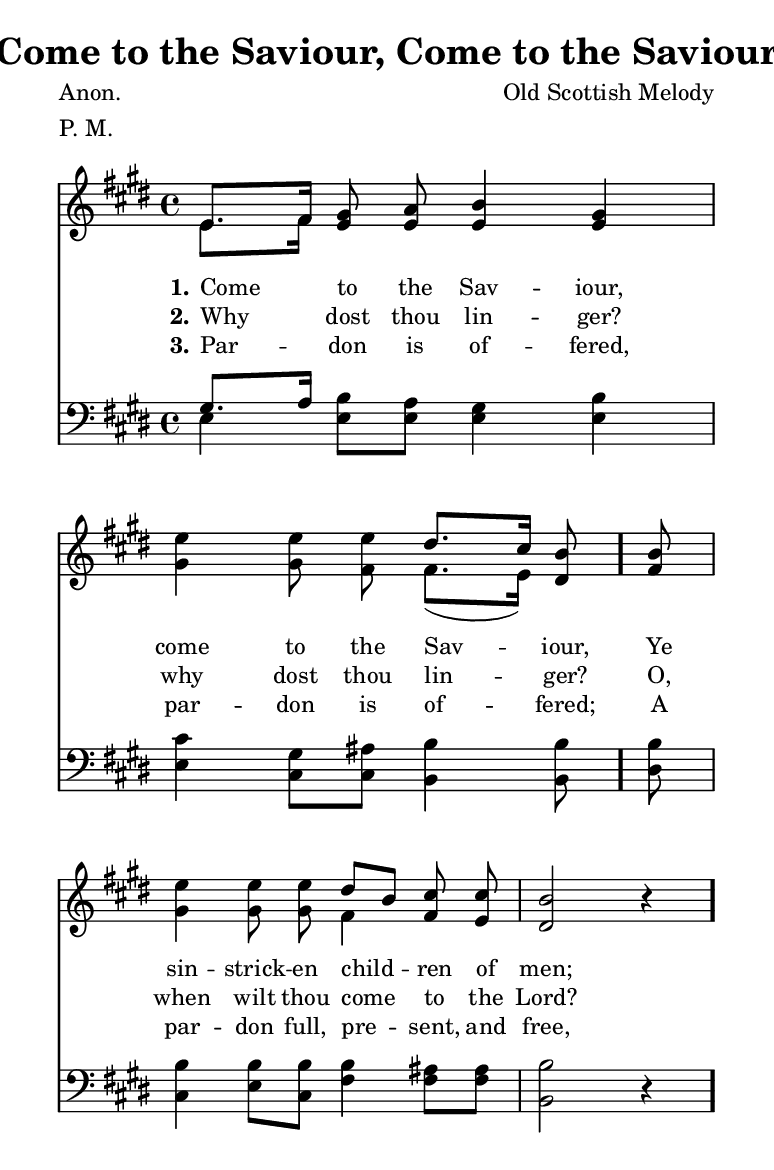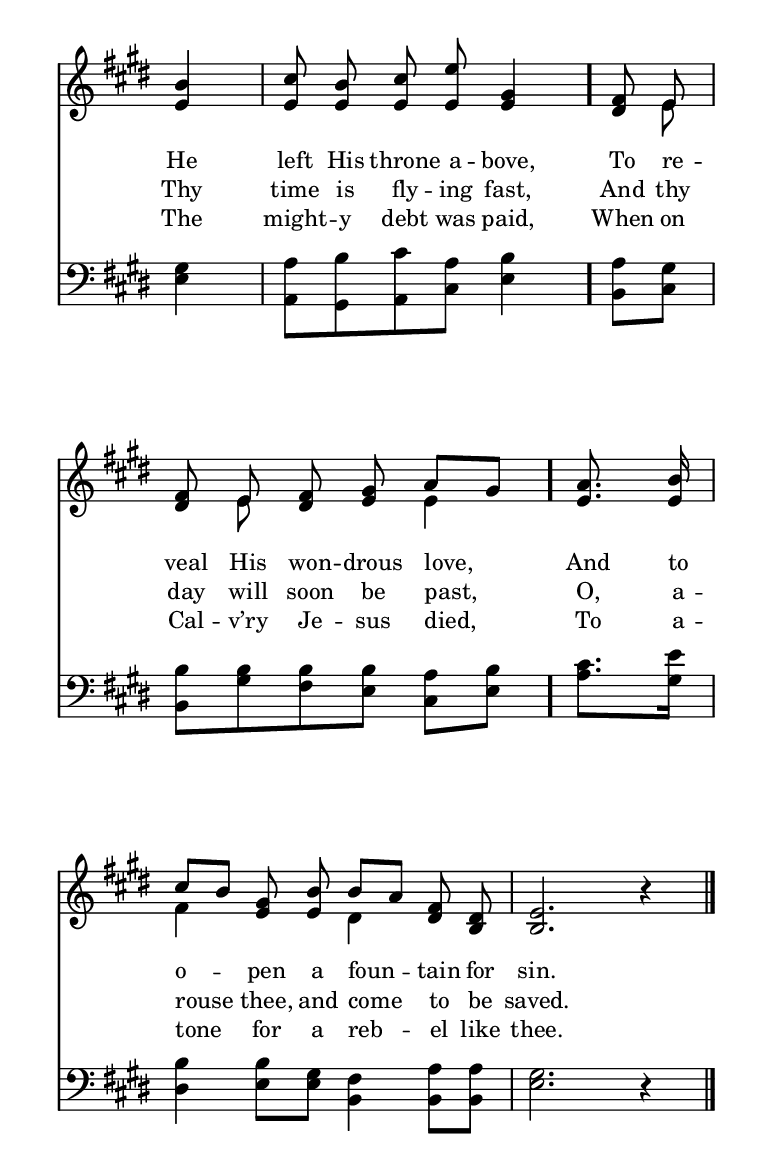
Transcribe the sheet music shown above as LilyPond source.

\include "common/global.ily"
\paper {
  \include "common/paper.ily"
  systems-per-page = ##f
}

\header{
  hymnnumber = "72"
  title = "Come to the Saviour, Come to the Saviour"
  tunename = ""
  meter = "P. M."
  poet = "Anon."
  composer = "Old Scottish Melody"
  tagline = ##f
}

% for fermata in MIDI
ta = { \tempo 4=76 }
tb = { \tempo 4=38 }

global = {
  \include "common/overrides.ily"
  %\override Staff.TimeSignature.style = #'numbered
  \time 4/4
  \override Score.MetronomeMark.transparent = ##t % hide all fermata changes too
  \ta
  \key e \major
  \autoBeamOff
}

notesSoprano = {
\global
\relative c' {

  e8.[ fis16] gis8 a8 b4 gis4 | e'4 e8 e8 dis8.[ cis16] b8
  b8 | e4 e8 e8 dis8[ b8] cis8 cis8 | b2 r4
  b4 | cis8 b8 cis8 e8 gis,4
  fis8 e8 fis8 e8 fis8 gis8 a8[ gis8]
  a8. b16 | cis8[ b8] gis8 b8 b8[ a8] fis8 dis8 | e2. r4

  \bar "|."

}
}

notesAlto = {
\global
\relative e' {

  e8.[ fis16] e8 e8 e4 e4 | gis4 gis8 fis8 fis8.[( e16)] dis8
  fis8 | gis4 gis8 gis8 fis4 fis8 e8 | dis2 r4
  e4 | e8 e8 e8 e8 e4
  dis8 e8 | dis8 e8 dis8 e8 e4
  e8. e16 | fis4 e8 e8 dis4 dis8 b8 | b2. r4

}
}

notesTenor = {
\global
\relative a {

  gis8.[ a16] b8 a8 gis4 b4 | cis4 gis8 ais8 b4 b8
  b8 | b4 b8 b8 b4 ais8 ais8 | b2 r4
  gis4 | a8 b8 cis8 a8 b4
  a8 gis b8 b8 b8 b8 a8[ b8]
  cis8. e16 | b4 b8 gis8 fis4 a8 a8 | gis2. r4

}
}

notesBass = {
\global
\relative f {

  e4 e8 e8 e4 e4 | e4 cis8 cis8 b4 b8
  dis8 | cis4 e8 cis8 fis4 fis8 fis8 | b,2 r4
  e4 | a,8 gis8 a8 cis8 e4
  b8 cis8 | b8 gis'8 fis8 e8 cis8[ e8]
  a8. gis16 | dis4 e8 e8 b4 b8 b8 | e2. r4

}
}

wordsA = \lyricmode {
\set stanza = "1."

Come to the Sav -- iour, come to the Sav -- iour, \bar "."
Ye {\break} sin -- strick -- en child -- ren of men; \bar "."
He left His throne a -- bove, \bar "."
To re -- {\break} veal His won -- drous love, \bar "."
And to o -- pen a foun -- tain for sin. \bar "."

}

wordsB = \lyricmode {
\set stanza = "2."

Why dost thou lin -- ger? why dost thou lin -- ger?
O, when wilt thou come to the Lord?
Thy time is fly -- ing fast,
And thy day will soon be past,
O, a -- rouse thee, and come to be saved.

}

wordsC = \lyricmode {
\set stanza = "3."

Par -- don is of -- fered, par -- don is of -- fered;
A par -- don full, pre -- sent, and free,
The might -- y debt was paid,
When on Cal -- v’ry Je -- sus died,
To a -- tone for a reb -- el like thee.

}

wordsD = \markuplist {

\line { Come to the fountain, come to the fountain, }
\line { The fountain which cleanses the soul; }
\line { { \hspace #2 } ’Tis cleansing far and near, }
\line { { \hspace #2 } And its streams are flowing here, }
\line { Oh, believe it, and thou art made whole! }

}

wordsE = \markuplist {

\line { I do believe it! I do believe it; }
\line { I am saved through the blood of the Lamb; }
\line { { \hspace #2 } My happy soul is free, }
\line { { \hspace #2 } For the Lord has pardoned me, }
\line { Hallelujah to Jesus’ name! }

}

\score {
  \context ChoirStaff <<
    \context Staff = upper <<
      \set Staff.autoBeaming = ##f
      \set ChoirStaff.systemStartDelimiter = #'SystemStartBar
      \set ChoirStaff.printPartCombineTexts = ##f
      \partcombine #'(2 . 9) \notesSoprano \notesAlto
      \context NullVoice = sopranos { \voiceOne << \notesSoprano >> }
      \context NullVoice = altos { \voiceTwo << \notesAlto >> }
      \context Lyrics = one   \lyricsto sopranos \wordsA
      \context Lyrics = two   \lyricsto sopranos \wordsB
      \context Lyrics = three \lyricsto sopranos \wordsC
    >>
    \context Staff = men <<
      \clef bass
      \set ChoirStaff.printPartCombineTexts = ##f
      \partcombine #'(2 . 9) \notesTenor \notesBass
      \context NullVoice = tenors { \voiceOne << \notesTenor >> }
      \context NullVoice = basses { \voiceTwo << \notesBass >> }
    >>
  >>
  \layout {
    \include "common/layout.ily"
  }
  \midi{
    \include "common/midi.ily"
  }
}

\markup { \fill-line { \column {
  \line{ \bold 4 \column { \wordsD } } \combine \null \vspace #0.4
  \line{ \bold 5 \column { \wordsE } } %\combine \null \vspace #0.4
} } }

\version "2.19.49"  % necessary for upgrading to future LilyPond versions.

% vi:set et ts=2 sw=2 ai nocindent syntax=lilypond:
